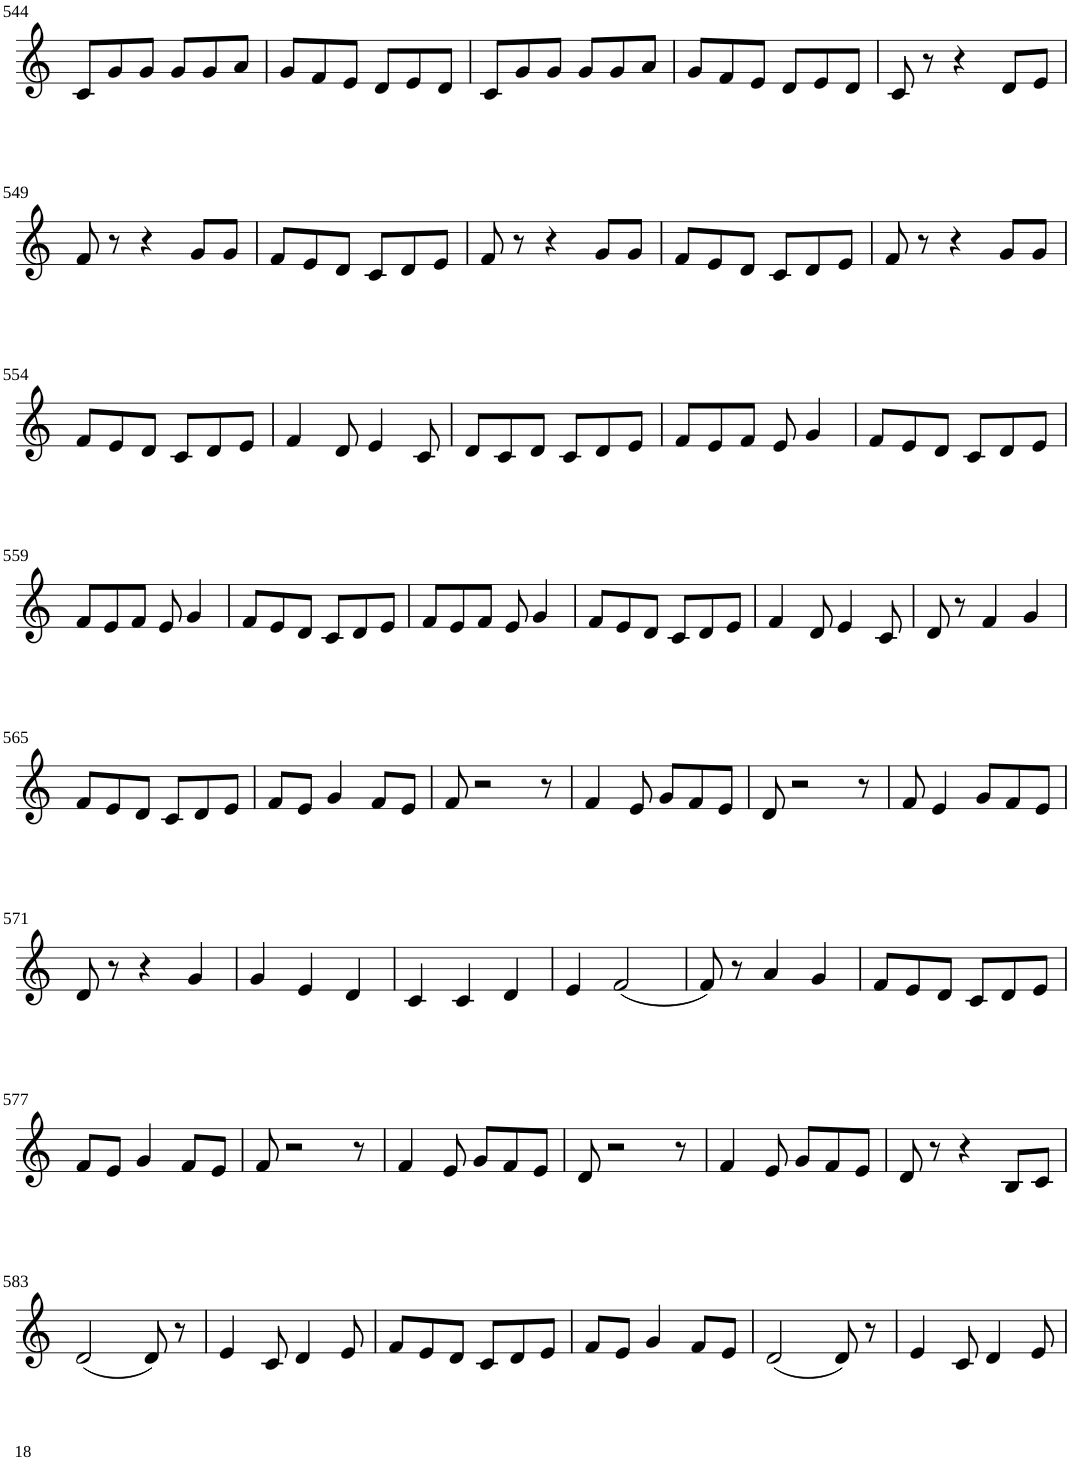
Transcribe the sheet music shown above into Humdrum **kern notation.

**kern
*part1
*staff1
*I"Violin
!!LO:PB:g=z
*clefG2
*k[]
*M6/8
=544
8c/L
8g/
8g/J
8g/L
8g/
8a/J
=545
8g/L
8f/
8e/J
8d/L
8e/
8d/J
=546
8c/L
8g/
8g/J
8g/L
8g/
8a/J
=547
8g/L
8f/
8e/J
8d/L
8e/
8d/J
=548
8c/
8r
4r
8d/L
8e/J
!!LO:LB:g=z
=549
8f/
8r
4r
8g/L
8g/J
=550
8f/L
8e/
8d/J
8c/L
8d/
8e/J
=551
8f/
8r
4r
8g/L
8g/J
=552
8f/L
8e/
8d/J
8c/L
8d/
8e/J
=553
8f/
8r
4r
8g/L
8g/J
!!LO:LB:g=z
=554
8f/L
8e/
8d/J
8c/L
8d/
8e/J
=555
4f/
8d/
4e/
8c/
=556
8d/L
8c/
8d/J
8c/L
8d/
8e/J
=557
8f/L
8e/
8f/J
8e/
4g/
=558
8f/L
8e/
8d/J
8c/L
8d/
8e/J
!!LO:LB:g=z
=559
8f/L
8e/
8f/J
8e/
4g/
=560
8f/L
8e/
8d/J
8c/L
8d/
8e/J
=561
8f/L
8e/
8f/J
8e/
4g/
=562
8f/L
8e/
8d/J
8c/L
8d/
8e/J
=563
4f/
8d/
4e/
8c/
=564
8d/
8r
4f/
4g/
!!LO:LB:g=z
=565
8f/L
8e/
8d/J
8c/L
8d/
8e/J
=566
8f/L
8e/J
4g/
8f/L
8e/J
=567
8f/
2r
8r
=568
4f/
8e/
8g/L
8f/
8e/J
=569
8d/
2r
8r
=570
8f/
4e/
8g/L
8f/
8e/J
!!LO:LB:g=z
=571
8d/
8r
4r
4g/
=572
4g/
4e/
4d/
=573
4c/
4c/
4d/
=574
4e/
(2f/
=575
8f/)
8r
4a/
4g/
=576
8f/L
8e/
8d/J
8c/L
8d/
8e/J
!!LO:LB:g=z
=577
8f/L
8e/J
4g/
8f/L
8e/J
=578
8f/
2r
8r
=579
4f/
8e/
8g/L
8f/
8e/J
=580
8d/
2r
8r
=581
4f/
8e/
8g/L
8f/
8e/J
=582
8d/
8r
4r
8B/L
8c/J
!!LO:LB:g=z
=583
(2d/
8d/)
8r
=584
4e/
8c/
4d/
8e/
=585
8f/L
8e/
8d/J
8c/L
8d/
8e/J
=586
8f/L
8e/J
4g/
8f/L
8e/J
=587
(2d/
8d/)
8r
=588
4e/
8c/
4d/
8e/
=
*-
